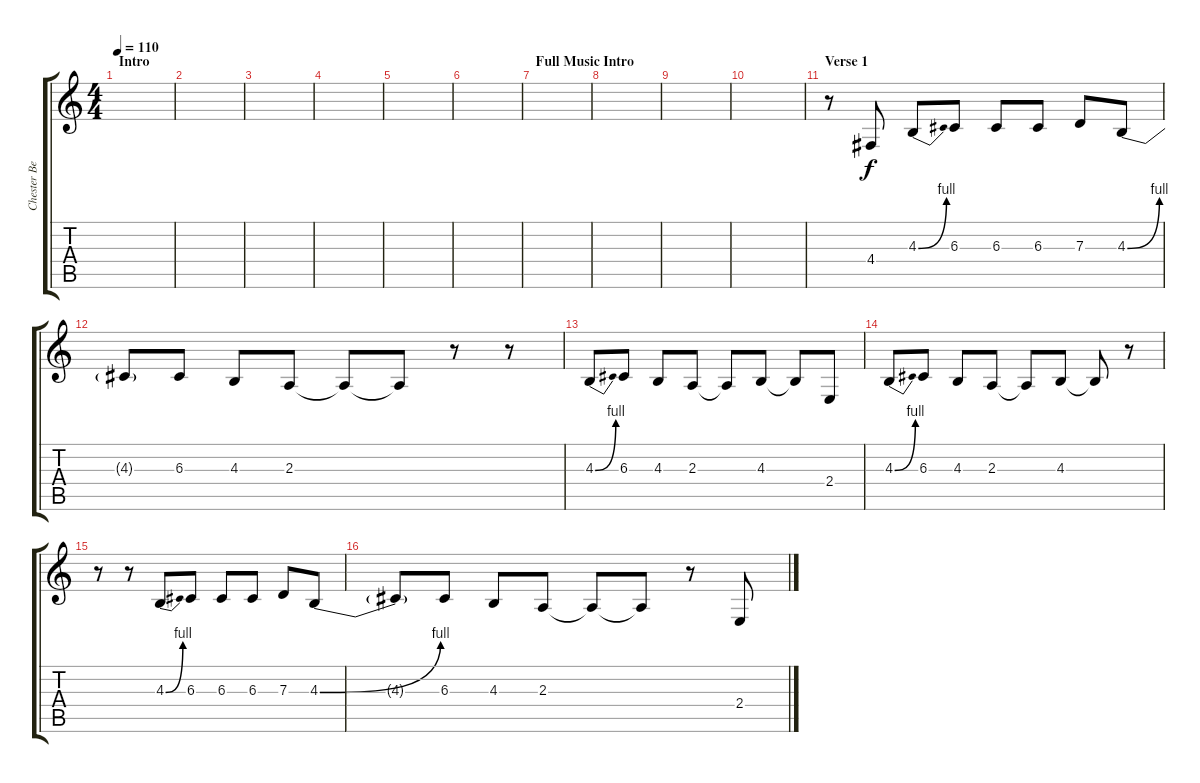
\track ("Chester Bennington (Vocals)" "Chester Be") {instrument harmonica}
\staff {score tabs}
\tuning (E4 B3 G3 D3 A2 E2) {hide}
\ts (4 4)
\section ("" "Intro")
\tempo 110
\clef g2
\ks c
|
|
|
|
|
|
\section ("" "Full Music Intro")
|
|
|
|
\section ("" "Verse 1")
r.8 4.4.8 4.3{be (bend 0 0 60 4)}.8 6.3.8 6.3.8 6.3.8 7.3.8 4.3{be (bend 0 0 60 4)}.8 |
4.3{t}.8 6.3.8 4.3.8 2.3.8 2.3{t}.8 2.3{t}.8 r.8 r.8 |
4.3{be (bend 0 0 60 4)}.8 6.3.8 4.3.8 2.3.8 2.3{t}.8 4.3.8 4.3{t}.8 2.4.8 |
4.3{be (bend 0 0 60 4)}.8 6.3.8 4.3.8 2.3.8 2.3{t}.8 4.3.8 4.3{t}.8 r.8 |
r.8 r.8 4.3{be (bend 0 0 60 4)}.8 6.3.8 6.3.8 6.3.8 7.3.8 4.3{be (bend 0 0 60 4)}.8 |
4.3{t}.8 6.3.8 4.3.8 2.3.8 2.3{t}.8 2.3{t}.8 r.8 2.4.8
